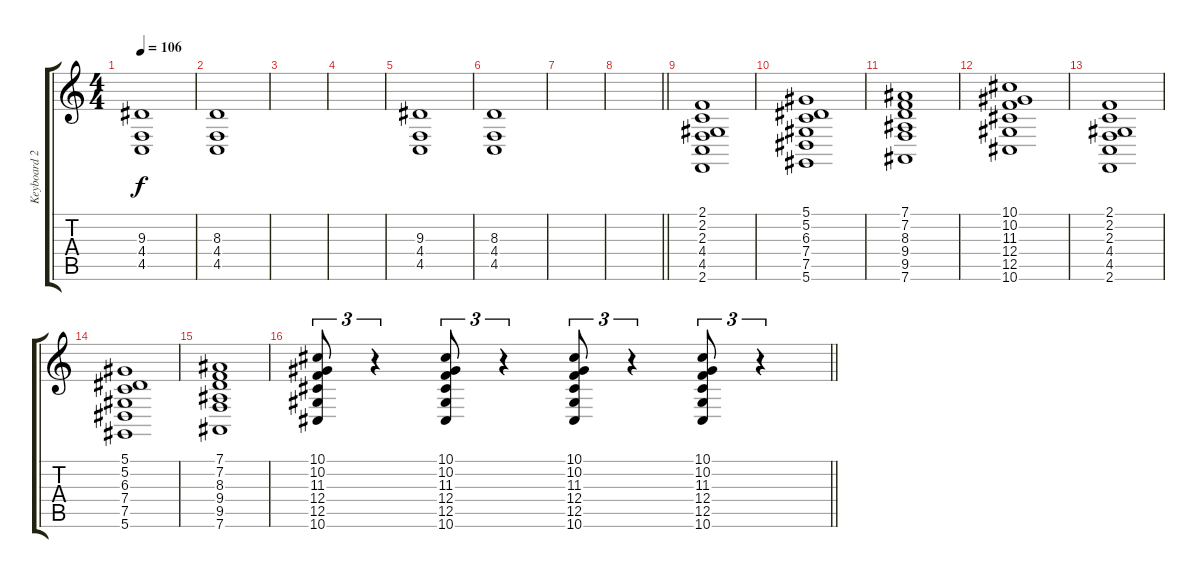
\track ("Keyboard 2" "Keyboard 2") {instrument stringensemble1}
\staff {score tabs}
\tuning (Eb4 Bb3 Gb3 Db3 Ab2 Eb2) {hide}
\ts (4 4)
\tempo 106
\clef g2
\ks c
(9.3 4.4 4.5).1{dy f} |
(8.3 4.4 4.5).1 |
|
|
(9.3 4.4 4.5).1 |
(8.3 4.4 4.5).1 |
|
\barLineRight lightlight
|
\section ("" "")
(2.1 2.2 2.3 4.4 4.5 2.6).1 |
(5.1 5.2 6.3 7.4 7.5 5.6).1 |
(7.1 7.2 8.3 9.4 9.5 7.6).1 |
(10.1 10.2 11.3 12.4 12.5 10.6).1 |
(2.1 2.2 2.3 4.4 4.5 2.6).1 |
(5.1 5.2 6.3 7.4 7.5 5.6).1 |
(7.1 7.2 8.3 9.4 9.5 7.6).1 |
\barLineRight lightlight
(10.1 10.2 11.3 12.4 12.5 10.6).8{tu (3 2)} r.4{tu (3 2)} (10.1 10.2 11.3 12.4 12.5 10.6).8{tu (3 2)} r.4{tu (3 2)} (10.1 10.2 11.3 12.4 12.5 10.6).8{tu (3 2)} r.4{tu (3 2)} (10.1 10.2 11.3 12.4 12.5 10.6).8{tu (3 2)} r.4{tu (3 2)}
